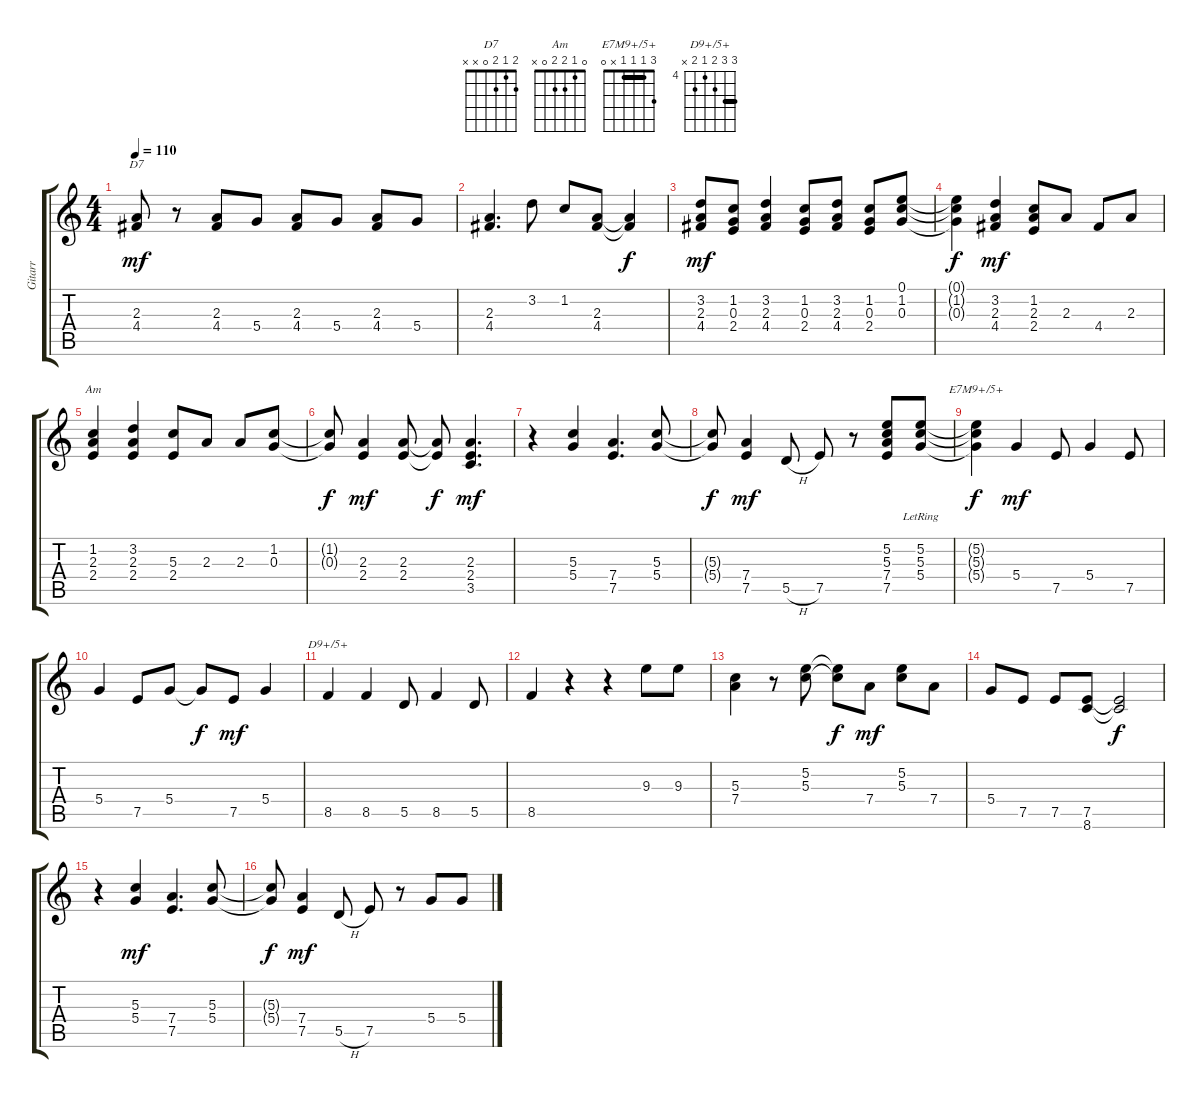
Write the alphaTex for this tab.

\track ("Gitarr" "Gitarr") {instrument electricguitarclean}
\staff {score tabs}
\tuning (E4 B3 G3 D3 A2 E2) {hide}
\chord ("D7" 2 1 2 0 x x)
\chord ("Am" 0 1 2 2 0 x)
\chord ("E7M9+/5+" 3 1 1 1 x 0) {barre 1}
\chord ("D9+/5+" 6 6 5 4 5 x) {firstfret 4 barre 6}
\ts (4 4)
\tempo 110
\clef g2
\ks c
(2.3 4.4).8{ch "D7" dy mf} r.8 (2.3 4.4).8 5.4.8 (2.3 4.4).8 5.4.8 (2.3 4.4).8 5.4.8 |
(2.3 4.4).4{d} 3.2.8 1.2.8 (2.3 4.4).8 (2.3{t} 4.4{t}).4{dy f} |
(3.2 2.3 4.4).8{dy mf} (1.2 0.3 2.4).8 (3.2 2.3 4.4).4 (1.2 0.3 2.4).8 (3.2 2.3 4.4).8 (1.2 0.3 2.4).8 (0.1 1.2 0.3).8 |
(0.1{t} 1.2{t} 0.3{t}).4{dy f} (3.2 2.3 4.4).4{dy mf} (1.2 2.3 2.4).8 2.3.8 4.4.8 2.3.8 |
(1.2 2.3 2.4).4{ch "Am"} (3.2 2.3 2.4).4 (5.3 2.4).8 2.3.8 2.3.8 (1.2 0.3).8 |
(1.2{t} 0.3{t}).8{dy f} (2.3 2.4).4{dy mf} (2.3 2.4).8 (2.3{t} 2.4{t}).8{dy f} (2.3 2.4 3.5).4{d dy mf} |
r.4 (5.3 5.4).4 (7.4 7.5).4{d} (5.3 5.4).8 |
(5.3{t} 5.4{t}).8{dy f} (7.4 7.5).4{dy mf} 5.5{h}.8 7.5.8 r.8 (5.2 5.3 7.4 7.5).8 (5.2{lr} 5.3{lr} 5.4{lr}).8 |
(5.2{t} 5.3{t} 5.4{t}).4{ch "E7M9+/5+" dy f} 5.4.4{dy mf} 7.5.8 5.4.4 7.5.8 |
5.4.4 7.5.8 5.4.8 5.4{t}.8{dy f} 7.5.8{dy mf} 5.4.4 |
8.5.4{ch "D9+/5+"} 8.5.4 5.5.8 8.5.4 5.5.8 |
8.5.4 r.4 r.4 9.3.8 9.3.8 |
(5.3 7.4).4 r.8 (5.2 5.3).8 (5.2{t} 5.3{t}).8{dy f} 7.4.8{dy mf} (5.2 5.3).8 7.4.8 |
5.4.8 7.5.8 7.5.8 (7.5 8.6).8 (7.5{t} 8.6{t}).2{dy f} |
r.4 (5.3 5.4).4{dy mf} (7.4 7.5).4{d} (5.3 5.4).8 |
(5.3{t} 5.4{t}).8{dy f} (7.4 7.5).4{dy mf} 5.5{h}.8 7.5.8 r.8 5.4.8 5.4.8
